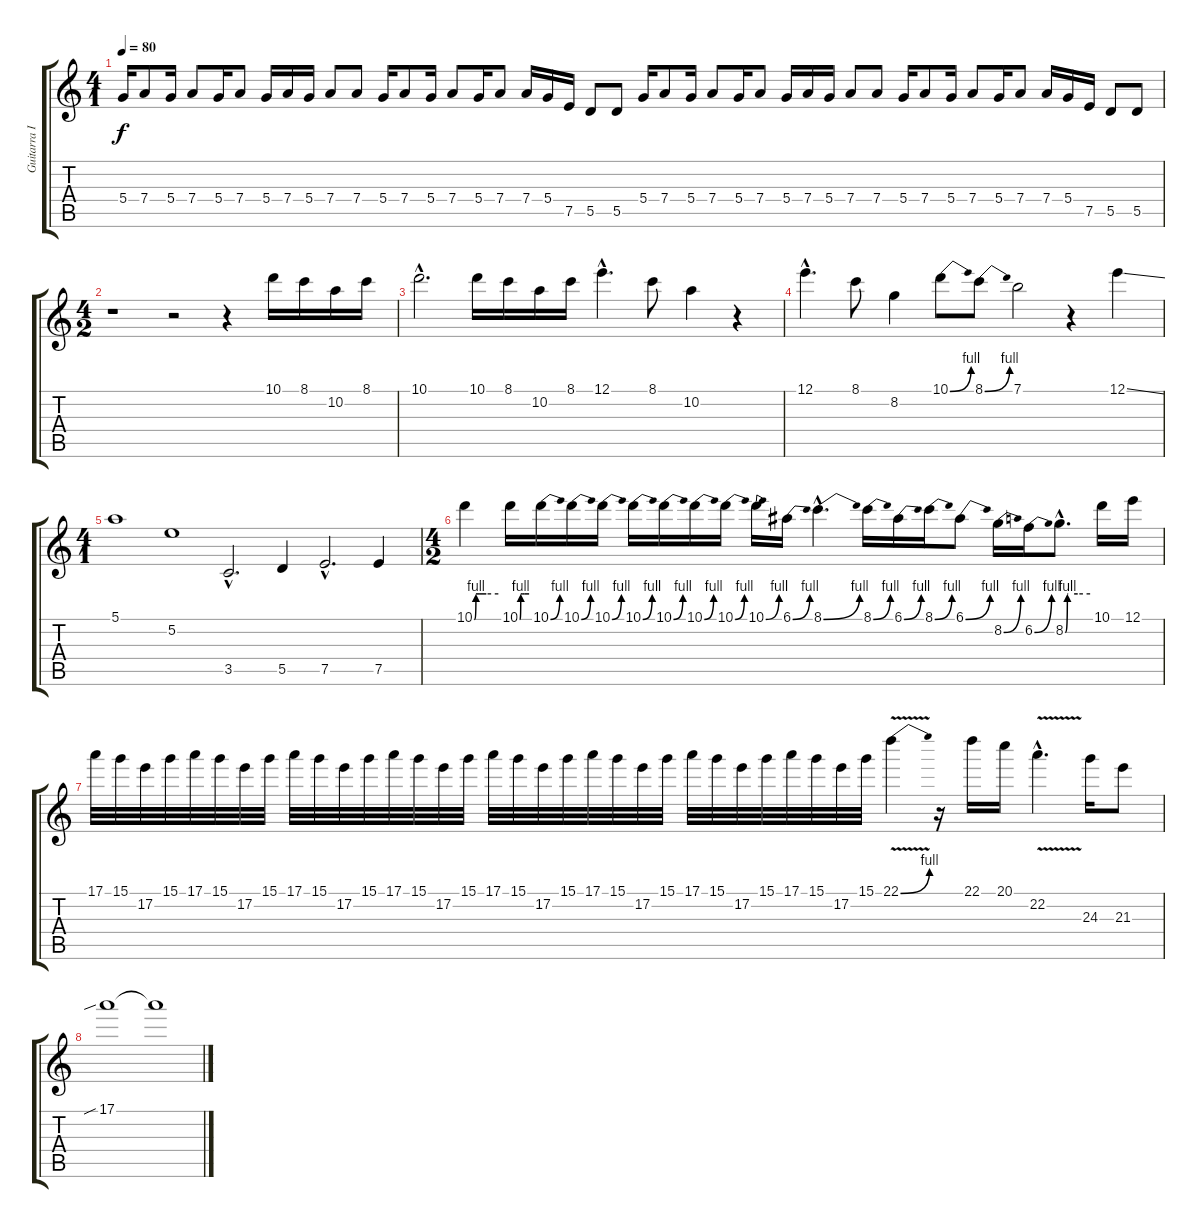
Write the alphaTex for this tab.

\track ("Guitarra II" "Guitarra I") {instrument distortionguitar}
\staff {score tabs}
\tuning (E4 B3 G3 D3 A2 E2) {hide}
\ts (4 1)
\tempo 80
\clef g2
\ks c
5.4.16{dy f} 7.4.8 5.4.16 7.4.8 5.4.16 7.4.8 5.4.16 7.4.16 5.4.16 7.4.8 7.4.8 5.4.16 7.4.8 5.4.16 7.4.8 5.4.16 7.4.8 7.4.16 5.4.16 7.5.16 5.5.8 5.5.8 5.4.16 7.4.8 5.4.16 7.4.8 5.4.16 7.4.8 5.4.16 7.4.16 5.4.16 7.4.8 7.4.8 5.4.16 7.4.8 5.4.16 7.4.8 5.4.16 7.4.8 7.4.16 5.4.16 7.5.16 5.5.8 5.5.8 |
\ts (4 2)
r.1 r.2 r.4 10.1.16 8.1.16 10.2.16 8.1.16 |
10.1{hac}.2{d} 10.1.16 8.1.16 10.2.16 8.1.16 12.1{hac}.4{d} 8.1.8 10.2.4 r.4 |
12.1{hac}.4{d} 8.1.8 8.2.4 10.1{be (bend 0 0 60 4)}.8 8.1{be (bend 0 0 60 4)}.8 7.1.2 r.4 12.1{ss}.4 |
\ts (4 1)
5.1.1 5.2.1 3.5{hac}.2{d} 5.5.4 7.5{hac}.2{d} 7.5.4 |
\ts (4 2)
10.1{be (custom 0 0 4 4 14 4 30 4 60 4)}.4 10.1{be (custom 0 0 6 4 15 4 30 4 60 4)}.16 10.1{be (bend 0 0 60 4)}.16 10.1{be (bend 0 0 60 4)}.16 10.1{be (bend 0 0 60 4)}.16 10.1{be (bend 0 0 60 4)}.16 10.1{be (bend 0 0 60 4)}.16 10.1{be (bend 0 0 60 4)}.16 10.1{be (bend 0 0 60 4)}.16 10.1{be (bend 0 0 60 4)}.16 6.1{be (bend 0 0 60 4)}.16 8.1{be (bend 0 0 60 4) hac}.4{d} 8.1{be (bend 0 0 60 4)}.16 6.1{be (bend 0 0 60 4)}.16 8.1{be (bend 0 0 60 4)}.16 6.1{be (bend 0 0 60 4)}.8 8.2{be (bend 0 0 60 4)}.16 6.2{be (bend 0 0 60 4)}.16 8.2{be (custom 0 0 5 4 7 4 30 4 60 4) hac}.8{d} 10.1.16 12.1.16 |
17.1.32 15.1.32 17.2.32 15.1.32 17.1.32 15.1.32 17.2.32 15.1.32 17.1.32 15.1.32 17.2.32 15.1.32 17.1.32 15.1.32 17.2.32 15.1.32 17.1.32 15.1.32 17.2.32 15.1.32 17.1.32 15.1.32 17.2.32 15.1.32 17.1.32 15.1.32 17.2.32 15.1.32 17.1.32 15.1.32 17.2.32 15.1.32 22.1{be (bend 0 0 60 4) v}.4 r.16 22.1.16 20.1.16 22.2{v hac}.4{d} 24.3.16 21.3.8 |
17.1{sib}.1{volume 0} 17.1{t}.1
